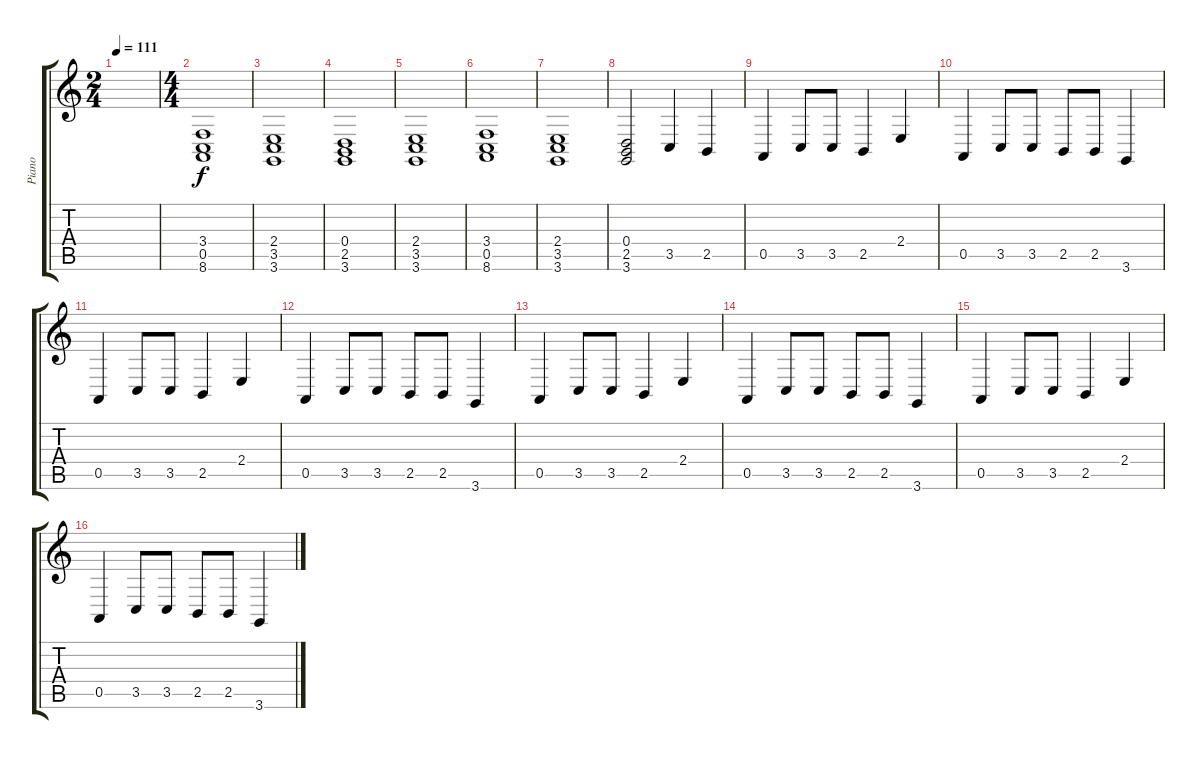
\track ("Piano" "Piano") {instrument acousticgrandpiano}
\staff {score tabs}
\tuning (E4 B3 G3 D3 A2 E2) {hide}
\ts (2 4)
\tempo 111
\clef g2
\ks c
|
\ts (4 4)
(3.4 0.5 8.6).1 |
(2.4 3.5 3.6).1 |
(0.4 2.5 3.6).1 |
(2.4 3.5 3.6).1 |
(3.4 0.5 8.6).1 |
(2.4 3.5 3.6).1 |
(0.4 2.5 3.6).2 3.5.4 2.5.4 |
0.5.4 3.5.8 3.5.8 2.5.4 2.4.4 |
0.5.4 3.5.8 3.5.8 2.5.8 2.5.8 3.6.4 |
0.5.4 3.5.8 3.5.8 2.5.4 2.4.4 |
0.5.4 3.5.8 3.5.8 2.5.8 2.5.8 3.6.4 |
0.5.4 3.5.8 3.5.8 2.5.4 2.4.4 |
0.5.4 3.5.8 3.5.8 2.5.8 2.5.8 3.6.4 |
0.5.4 3.5.8 3.5.8 2.5.4 2.4.4 |
0.5.4 3.5.8 3.5.8 2.5.8 2.5.8 3.6.4
